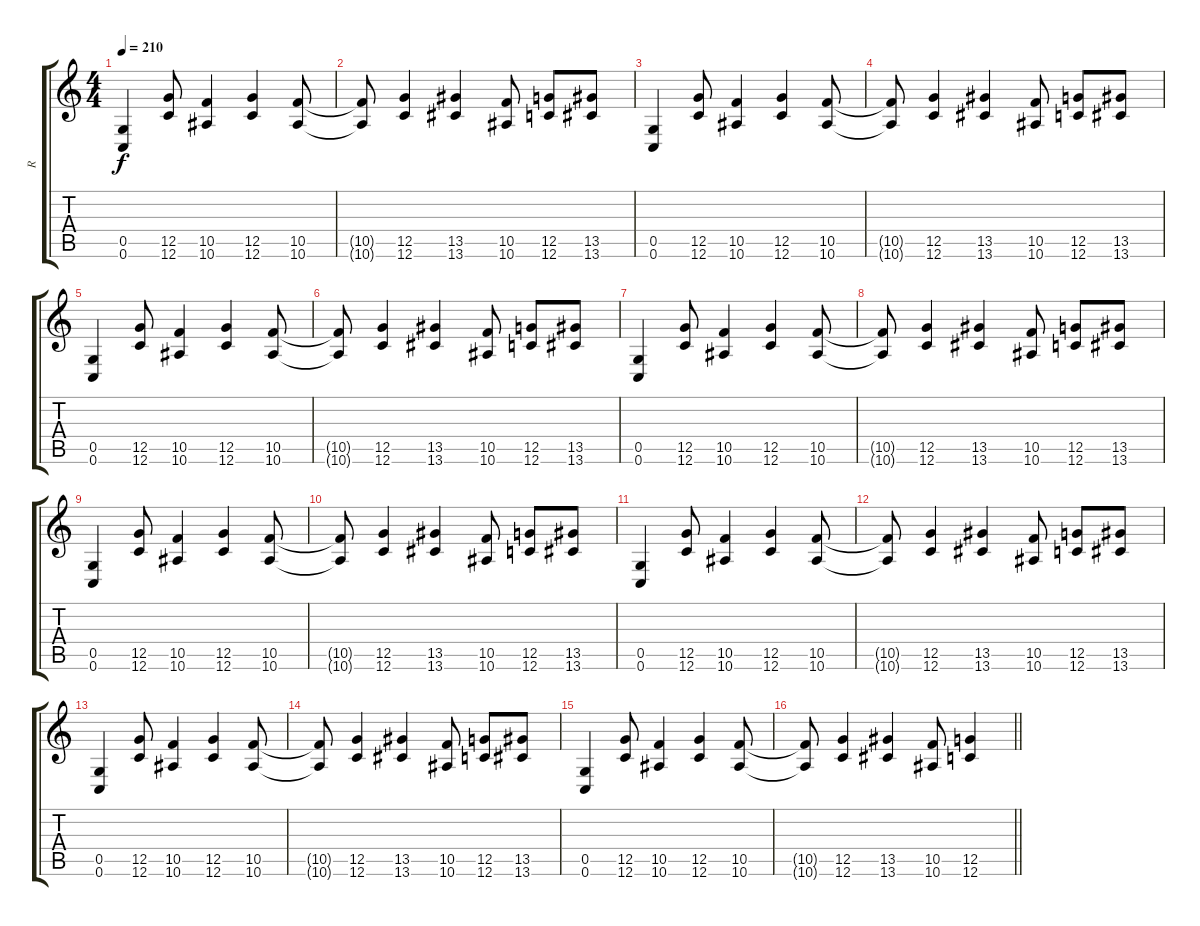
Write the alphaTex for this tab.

\track ("R" "R") {instrument distortionguitar}
\staff {score tabs}
\tuning (D4 A3 F3 C3 G2 C2) {hide}
\ts (4 4)
\tempo 210
\clef g2
\ks c
(0.5 0.6).4{dy f} (12.5 12.6).8 (10.5 10.6).4 (12.5 12.6).4 (10.5 10.6).8 |
(10.5{t} 10.6{t}).8 (12.5 12.6).4 (13.5 13.6).4 (10.5 10.6).8 (12.5 12.6).8 (13.5 13.6).8 |
(0.5 0.6).4 (12.5 12.6).8 (10.5 10.6).4 (12.5 12.6).4 (10.5 10.6).8 |
(10.5{t} 10.6{t}).8 (12.5 12.6).4 (13.5 13.6).4 (10.5 10.6).8 (12.5 12.6).8 (13.5 13.6).8 |
(0.5 0.6).4 (12.5 12.6).8 (10.5 10.6).4 (12.5 12.6).4 (10.5 10.6).8 |
(10.5{t} 10.6{t}).8 (12.5 12.6).4 (13.5 13.6).4 (10.5 10.6).8 (12.5 12.6).8 (13.5 13.6).8 |
(0.5 0.6).4 (12.5 12.6).8 (10.5 10.6).4 (12.5 12.6).4 (10.5 10.6).8 |
(10.5{t} 10.6{t}).8 (12.5 12.6).4 (13.5 13.6).4 (10.5 10.6).8 (12.5 12.6).8 (13.5 13.6).8 |
(0.5 0.6).4 (12.5 12.6).8 (10.5 10.6).4 (12.5 12.6).4 (10.5 10.6).8 |
(10.5{t} 10.6{t}).8 (12.5 12.6).4 (13.5 13.6).4 (10.5 10.6).8 (12.5 12.6).8 (13.5 13.6).8 |
(0.5 0.6).4 (12.5 12.6).8 (10.5 10.6).4 (12.5 12.6).4 (10.5 10.6).8 |
(10.5{t} 10.6{t}).8 (12.5 12.6).4 (13.5 13.6).4 (10.5 10.6).8 (12.5 12.6).8 (13.5 13.6).8 |
(0.5 0.6).4 (12.5 12.6).8 (10.5 10.6).4 (12.5 12.6).4 (10.5 10.6).8 |
(10.5{t} 10.6{t}).8 (12.5 12.6).4 (13.5 13.6).4 (10.5 10.6).8 (12.5 12.6).8 (13.5 13.6).8 |
(0.5 0.6).4 (12.5 12.6).8 (10.5 10.6).4 (12.5 12.6).4 (10.5 10.6).8 |
\barLineRight lightlight
(10.5{t} 10.6{t}).8 (12.5 12.6).4 (13.5 13.6).4 (10.5 10.6).8 (12.5 12.6).4
